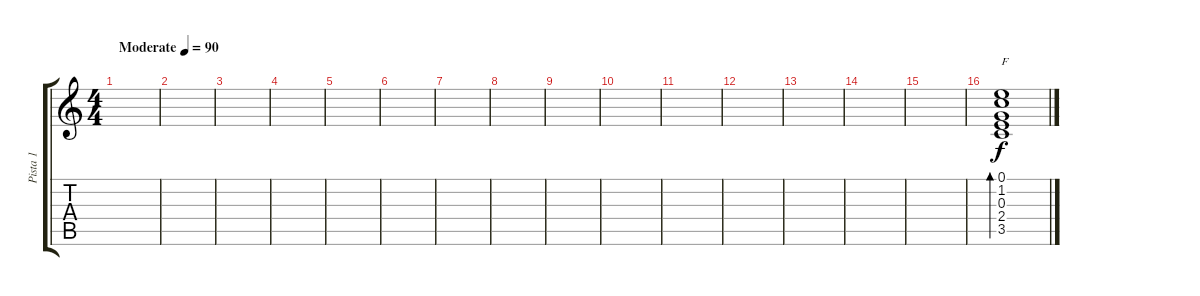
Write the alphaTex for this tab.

\track ("Pista 1" "Pista 1") {instrument overdrivenguitar}
\staff {score tabs}
\tuning (E4 B3 G3 D3 A2 E2) {hide}
\ts (4 4)
\tempo (90 "Moderate")
\clef g2
\ks c
|
|
|
|
|
|
|
|
|
|
|
|
|
|
|
(0.1 1.2 0.3 2.4 3.5).1{bd 120 txt "F" instrument electricguitarclean}
